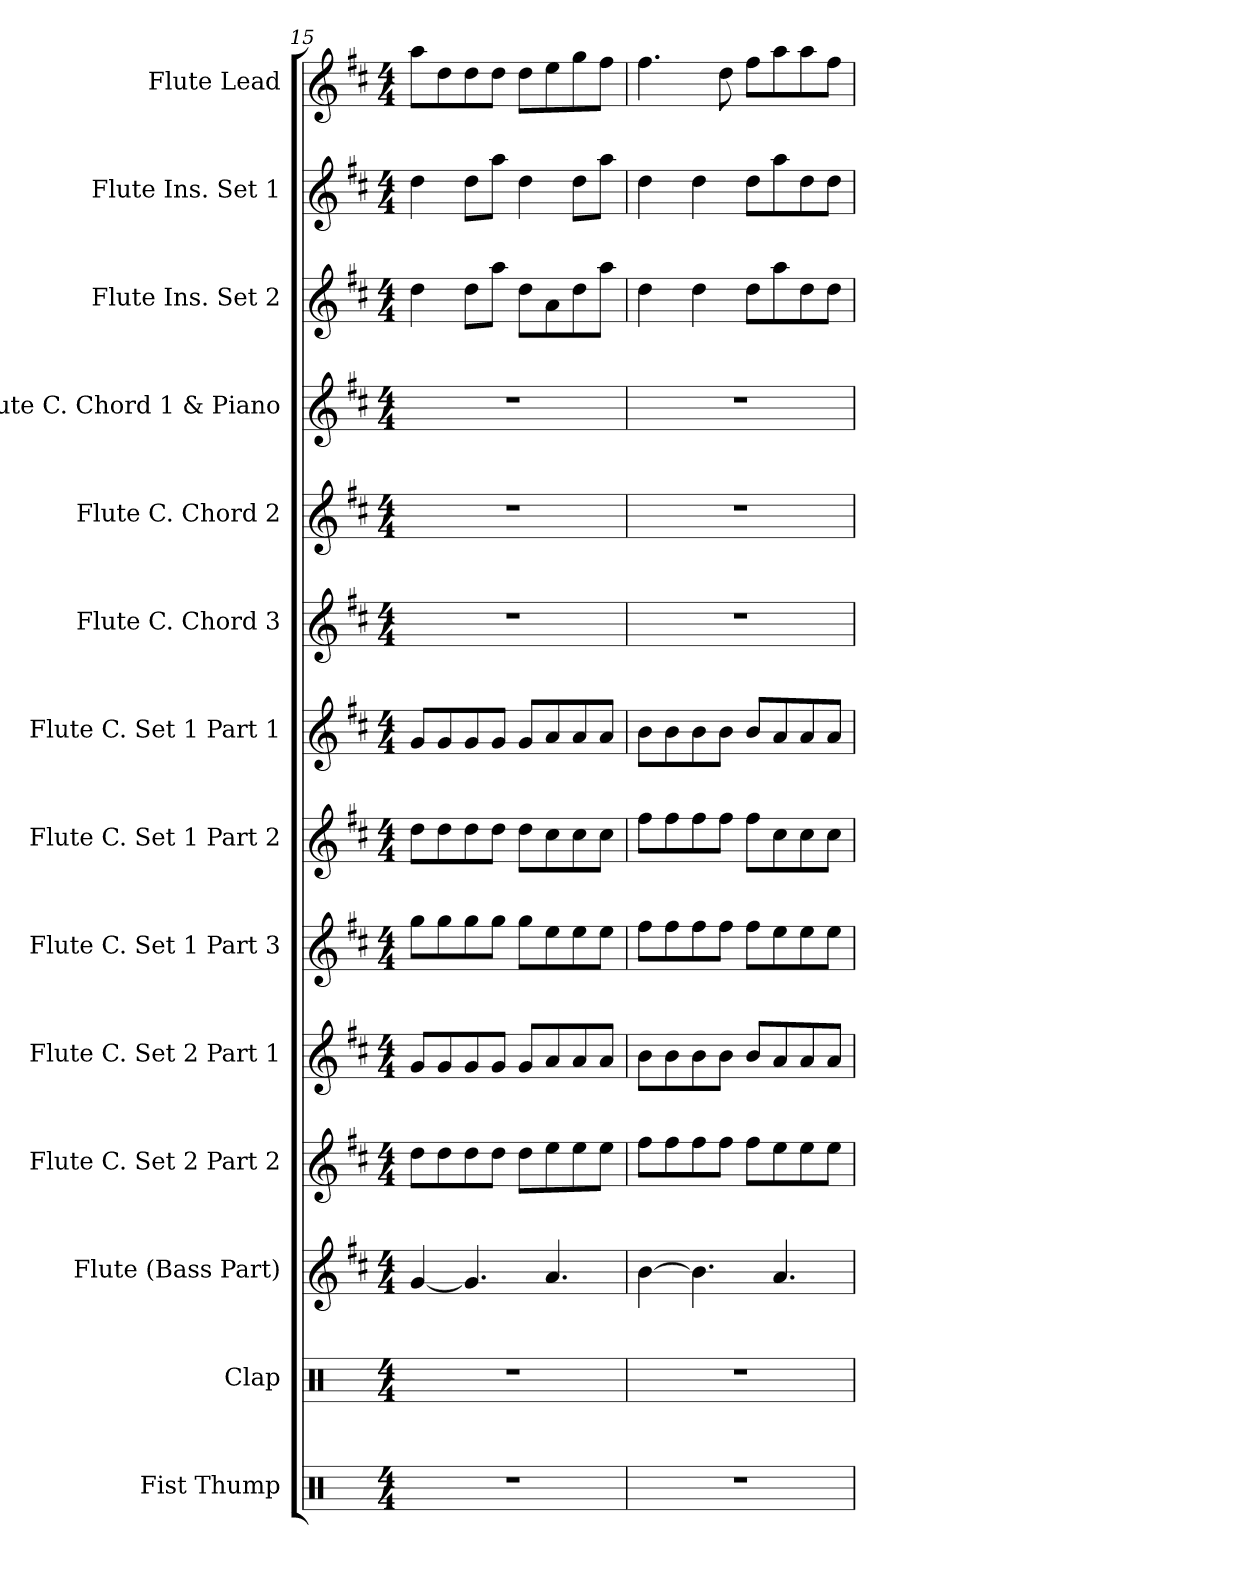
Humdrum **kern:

**kern	**kern	**kern	**kern	**kern	**kern	**kern	**kern	**kern	**kern	**kern	**kern	**kern	**kern
*part14	*part13	*part12	*part11	*part10	*part9	*part8	*part7	*part6	*part5	*part4	*part3	*part2	*part1
*staff14	*staff13	*staff12	*staff11	*staff10	*staff9	*staff8	*staff7	*staff6	*staff5	*staff4	*staff3	*staff2	*staff1
*I"Fist Thump	*I"Clap	*I"Flute (Bass Part)	*I"Flute C. Set 2 Part 2	*I"Flute C. Set 2 Part 1	*I"Flute C. Set 1 Part 3	*I"Flute C. Set 1 Part 2	*I"Flute C. Set 1 Part 1	*I"Flute C. Chord 3	*I"Flute C. Chord 2	*I"Flute C. Chord 1 &amp; Piano	*I"Flute Ins. Set 2	*I"Flute Ins. Set 1	*I"Flute Lead
*I'F.T.	*I'C.	*I'Fl. (BP)	*I'Fl. CS2 P2	*I'Fl. CS2 P1	*I'Fl. CS1 P3	*I'Fl. CS1 P2	*I'Fl. CS1 P1	*I'Fl. CC3	*I'Fl. CC2	*I'Fl. CC1 &amp; P	*I'Fl. IS2	*I'Fl. IS1	*I'Fl. Le.
*clefX	*clefX	*clefG2	*clefG2	*clefG2	*clefG2	*clefG2	*clefG2	*clefG2	*clefG2	*clefG2	*clefG2	*clefG2	*clefG2
*k[]	*k[]	*k[f#c#]	*k[f#c#]	*k[f#c#]	*k[f#c#]	*k[f#c#]	*k[f#c#]	*k[f#c#]	*k[f#c#]	*k[f#c#]	*k[f#c#]	*k[f#c#]	*k[f#c#]
*M4/4	*M4/4	*M4/4	*M4/4	*M4/4	*M4/4	*M4/4	*M4/4	*M4/4	*M4/4	*M4/4	*M4/4	*M4/4	*M4/4
=15	=15	=15	=15	=15	=15	=15	=15	=15	=15	=15	=15	=15	=15
1r	1r	[4g/	8dd\L	8g/L	8gg\L	8dd\L	8g/L	1r	1r	1r	4dd\	4dd\	8aa\L
.	.	.	8dd\	8g/	8gg\	8dd\	8g/	.	.	.	.	.	8dd\
.	.	4.g/]	8dd\	8g/	8gg\	8dd\	8g/	.	.	.	8dd\L	8dd\L	8dd\
.	.	.	8dd\J	8g/J	8gg\J	8dd\J	8g/J	.	.	.	8aa\J	8aa\J	8dd\J
.	.	.	8dd\L	8g/L	8gg\L	8dd\L	8g/L	.	.	.	8dd\L	4dd\	8dd\L
.	.	4.a/	8ee\	8a/	8ee\	8cc#\	8a/	.	.	.	8a\	.	8ee\
.	.	.	8ee\	8a/	8ee\	8cc#\	8a/	.	.	.	8dd\	8dd\L	8gg\
.	.	.	8ee\J	8a/J	8ee\J	8cc#\J	8a/J	.	.	.	8aa\J	8aa\J	8ff#\J
!!LO:PB:g=z
=16	=16	=16	=16	=16	=16	=16	=16	=16	=16	=16	=16	=16	=16
1r	1r	[4b\	8ff#\L	8b\L	8ff#\L	8ff#\L	8b\L	1r	1r	1r	4dd\	4dd\	4.ff#\
.	.	.	8ff#\	8b\	8ff#\	8ff#\	8b\	.	.	.	.	.	.
.	.	4.b\]	8ff#\	8b\	8ff#\	8ff#\	8b\	.	.	.	4dd\	4dd\	.
.	.	.	8ff#\J	8b\J	8ff#\J	8ff#\J	8b\J	.	.	.	.	.	8dd\
.	.	.	8ff#\L	8b/L	8ff#\L	8ff#\L	8b/L	.	.	.	8dd\L	8dd\L	8ff#\L
.	.	4.a/	8ee\	8a/	8ee\	8cc#\	8a/	.	.	.	8aa\	8aa\	8aa\
.	.	.	8ee\	8a/	8ee\	8cc#\	8a/	.	.	.	8dd\	8dd\	8aa\
.	.	.	8ee\J	8a/J	8ee\J	8cc#\J	8a/J	.	.	.	8dd\J	8dd\J	8ff#\J
=	=	=	=	=	=	=	=	=	=	=	=	=	=
*-	*-	*-	*-	*-	*-	*-	*-	*-	*-	*-	*-	*-	*-
